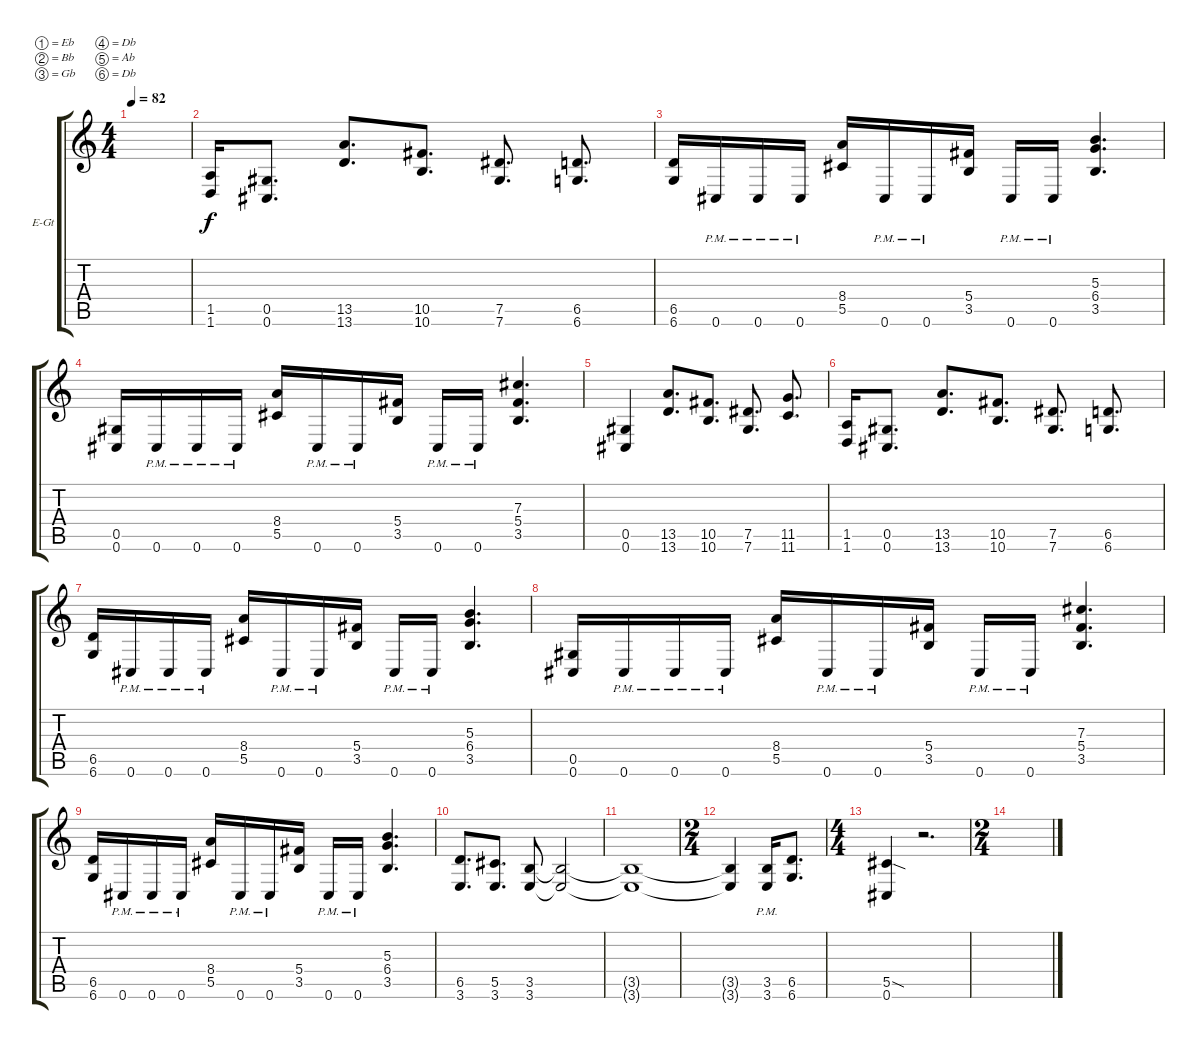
\bracketExtendMode groupsimilarinstruments
\firstSystemTrackNameOrientation horizontal
\otherSystemsTrackNameOrientation horizontal
\track ("Electric Guitar 2" "E-Gt") {instrument distortionguitar}
\staff {score tabs}
\tuning (Eb4 Bb3 Gb3 Db3 Ab2 Db2)
\ts (4 4)
\tempo 82
\clef g2
\ks c
|
(1.6 1.5).16 (0.6 0.5).8{d} (13.6 13.5).8{d} (10.6 10.5).8{d} (7.5 7.6).8{d} (6.6 6.5).8{d} |
(6.5 6.6).16 0.6{pm}.16 0.6{pm}.16 0.6{pm}.16 (5.5 8.4).16 0.6{pm}.16 0.6{pm}.16 (3.5 5.4).16 0.6{pm}.16 0.6{pm}.16 (3.5 6.4 5.3).4{d} |
(0.6 0.5).16 0.6{pm}.16 0.6{pm}.16 0.6{pm}.16 (5.5 8.4).16 0.6{pm}.16 0.6{pm}.16 (3.5 5.4).16 0.6{pm}.16 0.6{pm}.16 (3.5 5.4 7.3).4{d} |
(0.6 0.5).4 (13.6 13.5).8{d} (10.6 10.5).8{d} (7.6 7.5).8{d} (11.6 11.5).8{d} |
(1.6 1.5).16 (0.6 0.5).8{d} (13.6 13.5).8{d} (10.6 10.5).8{d} (7.5 7.6).8{d} (6.6 6.5).8{d} |
(6.5 6.6).16 0.6{pm}.16 0.6{pm}.16 0.6{pm}.16 (5.5 8.4).16 0.6{pm}.16 0.6{pm}.16 (3.5 5.4).16 0.6{pm}.16 0.6{pm}.16 (3.5 6.4 5.3).4{d} |
(0.6 0.5).16 0.6{pm}.16 0.6{pm}.16 0.6{pm}.16 (5.5 8.4).16 0.6{pm}.16 0.6{pm}.16 (3.5 5.4).16 0.6{pm}.16 0.6{pm}.16 (3.5 5.4 7.3).4{d} |
(6.5 6.6).16 0.6{pm}.16 0.6{pm}.16 0.6{pm}.16 (5.5 8.4).16 0.6{pm}.16 0.6{pm}.16 (3.5 5.4).16 0.6{pm}.16 0.6{pm}.16 (3.5 6.4 5.3).4{d} |
(3.6 6.5).8{d} (3.6 5.5).8{d} (3.6 3.5).8 (3.5{t} 3.6{t}).2 |
(3.5{t} 3.6{t}).1 |
\ts (2 4)
(3.5{t} 3.6{t}).4 (3.6{pm} 3.5{pm}).16 (6.5 6.6).8{d} |
\ts (4 4)
(5.5{sod} 0.6).4 r.2{d} |
\ts (2 4)
